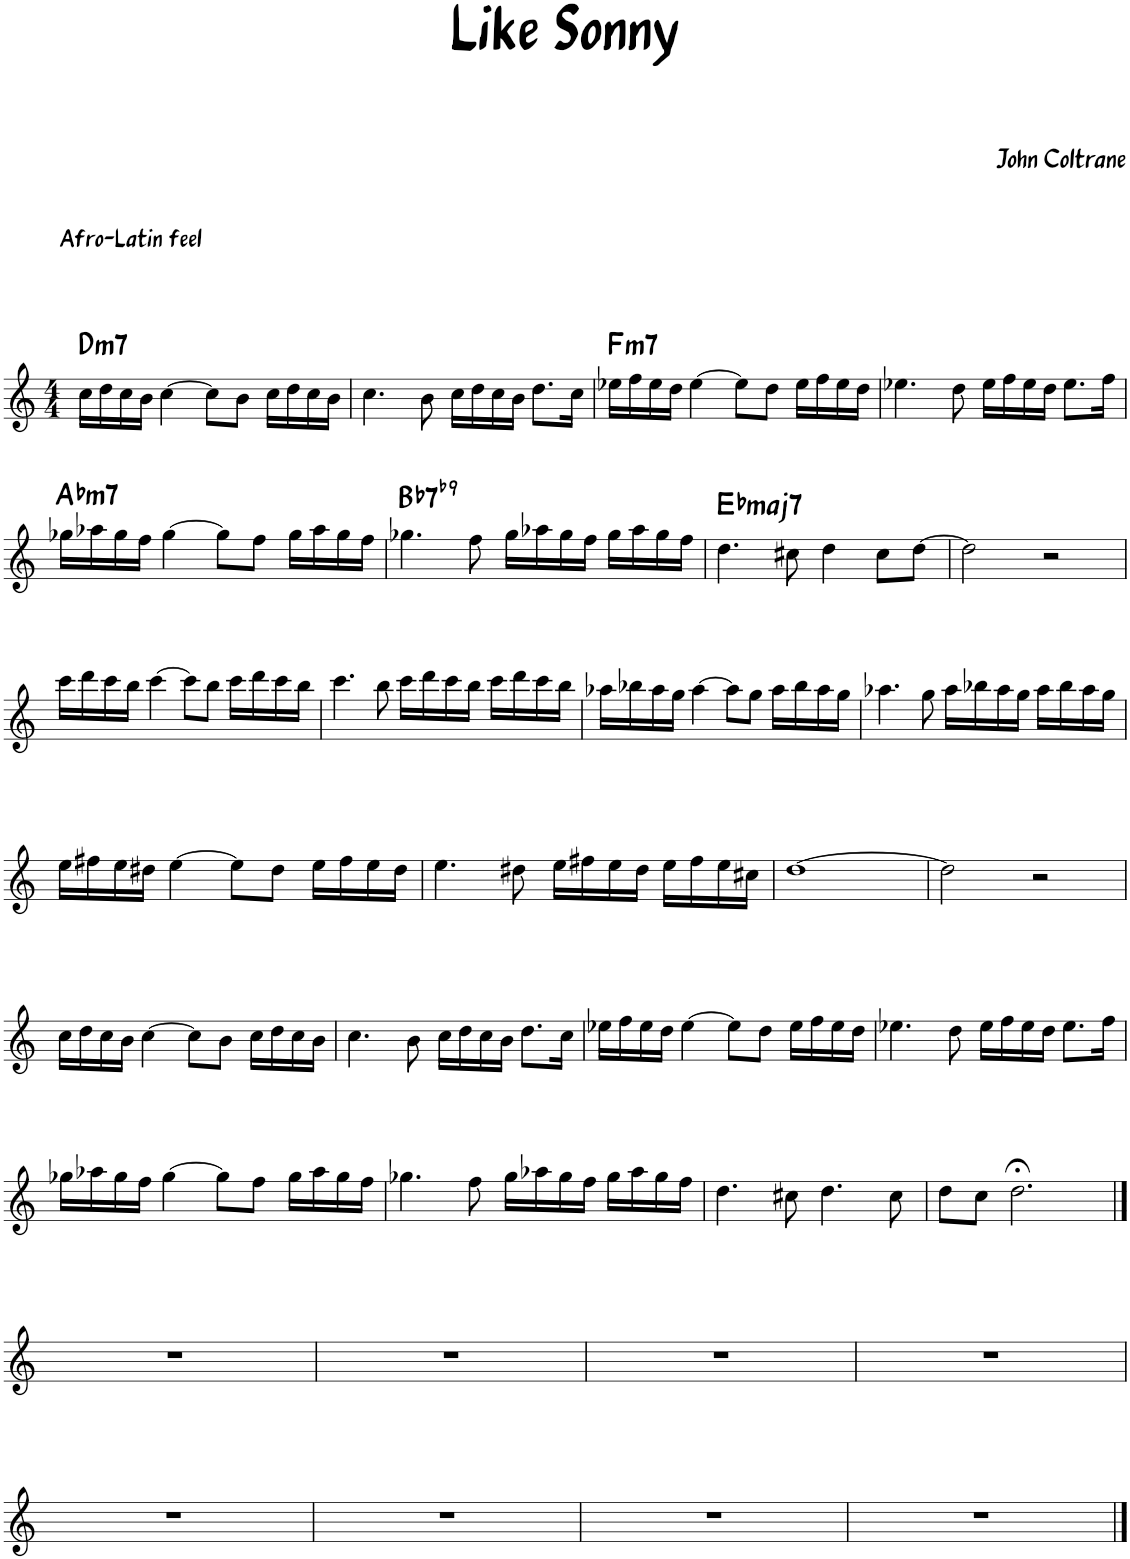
**kern	**harte
*part1	*part1
*staff1	*
*I"Piano	*
*I'Pno.	*
*clefG2	*
*k[]	*
*M4/4	*
=1	=1
!LO:TX:a:t=Afro-Latin feel	!LO:H:kt=m7
16cc\LL	D:min7
16dd\	.
16cc\	.
16b\JJ	.
[4cc\	.
8cc\L]	.
8b\J	.
16cc\LL	.
16dd\	.
16cc\	.
16b\JJ	.
=2	=2
4.cc\	.
8b\	.
16cc\LL	.
16dd\	.
16cc\	.
16b\JJ	.
8.dd\L	.
16cc\Jk	.
=3	=3
!	!LO:H:kt=m7
16ee-X\LL	F:min7
16ff\	.
16ee-\	.
16dd\JJ	.
[4ee-\	.
8ee-\L]	.
8dd\J	.
16ee-\LL	.
16ff\	.
16ee-\	.
16dd\JJ	.
=4	=4
4.ee-X\	.
8dd\	.
16ee-\LL	.
16ff\	.
16ee-\	.
16dd\JJ	.
8.ee-\L	.
16ff\Jk	.
!!LO:LB:g=z
=5	=5
!	!LO:H:kt=m7
16gg-X\LL	Ab:min7
16aa-X\	.
16gg-\	.
16ff\JJ	.
[4gg-\	.
8gg-\L]	.
8ff\J	.
16gg-\LL	.
16aa-\	.
16gg-\	.
16ff\JJ	.
=6	=6
!	!LO:H:kt=7
4.gg-X\	Bb:7(b9)
8ff\	.
16gg-\LL	.
16aa-X\	.
16gg-\	.
16ff\JJ	.
16gg-\LL	.
16aa-\	.
16gg-\	.
16ff\JJ	.
=7	=7
!	!LO:H:kt=maj7
4.dd\	Eb:maj7
8cc#X\	.
4dd\	.
8cc#\L	.
[8dd\J	.
=8	=8
2dd\]	.
2r	.
!!LO:LB:g=z
=9	=9
16ccc\LL	.
16ddd\	.
16ccc\	.
16bb\JJ	.
[4ccc\	.
8ccc\L]	.
8bb\J	.
16ccc\LL	.
16ddd\	.
16ccc\	.
16bb\JJ	.
=10	=10
4.ccc\	.
8bb\	.
16ccc\LL	.
16ddd\	.
16ccc\	.
16bb\JJ	.
16ccc\LL	.
16ddd\	.
16ccc\	.
16bb\JJ	.
=11	=11
16aa-X\LL	.
16bb-X\	.
16aa-\	.
16gg\JJ	.
[4aa-\	.
8aa-\L]	.
8gg\J	.
16aa-\LL	.
16bb-\	.
16aa-\	.
16gg\JJ	.
=12	=12
4.aa-X\	.
8gg\	.
16aa-\LL	.
16bb-X\	.
16aa-\	.
16gg\JJ	.
16aa-\LL	.
16bb-\	.
16aa-\	.
16gg\JJ	.
!!LO:LB:g=z
=13	=13
16ee\LL	.
16ff#X\	.
16ee\	.
16dd#X\JJ	.
[4ee\	.
8ee\L]	.
8dd#\J	.
16ee\LL	.
16ff#\	.
16ee\	.
16dd#\JJ	.
=14	=14
4.ee\	.
8dd#X\	.
16ee\LL	.
16ff#X\	.
16ee\	.
16dd#\JJ	.
16ee\LL	.
16ff#\	.
16ee\	.
16cc#X\JJ	.
=15	=15
[1dd	.
=16	=16
2dd\]	.
2r	.
!!LO:LB:g=z
=17	=17
16cc\LL	.
16dd\	.
16cc\	.
16b\JJ	.
[4cc\	.
8cc\L]	.
8b\J	.
16cc\LL	.
16dd\	.
16cc\	.
16b\JJ	.
=18	=18
4.cc\	.
8b\	.
16cc\LL	.
16dd\	.
16cc\	.
16b\JJ	.
8.dd\L	.
16cc\Jk	.
=19	=19
16ee-X\LL	.
16ff\	.
16ee-\	.
16dd\JJ	.
[4ee-\	.
8ee-\L]	.
8dd\J	.
16ee-\LL	.
16ff\	.
16ee-\	.
16dd\JJ	.
=20	=20
4.ee-X\	.
8dd\	.
16ee-\LL	.
16ff\	.
16ee-\	.
16dd\JJ	.
8.ee-\L	.
16ff\Jk	.
!!LO:LB:g=z
=21	=21
16gg-X\LL	.
16aa-X\	.
16gg-\	.
16ff\JJ	.
[4gg-\	.
8gg-\L]	.
8ff\J	.
16gg-\LL	.
16aa-\	.
16gg-\	.
16ff\JJ	.
=22	=22
4.gg-X\	.
8ff\	.
16gg-\LL	.
16aa-X\	.
16gg-\	.
16ff\JJ	.
16gg-\LL	.
16aa-\	.
16gg-\	.
16ff\JJ	.
=23	=23
4.dd\	.
8cc#X\	.
4.dd\	.
8cc#\	.
=24	=24
8dd\L	.
8cc\J	.
2.dd;<\	.
!!LO:LB:g=z
==25	==25
1r	.
=26	=26
1r	.
=27	=27
1r	.
=28	=28
1r	.
!!LO:LB:g=z
=29	=29
1r	.
=30	=30
1r	.
=31	=31
1r	.
=32	=32
1r	.
==	==
*-	*-
